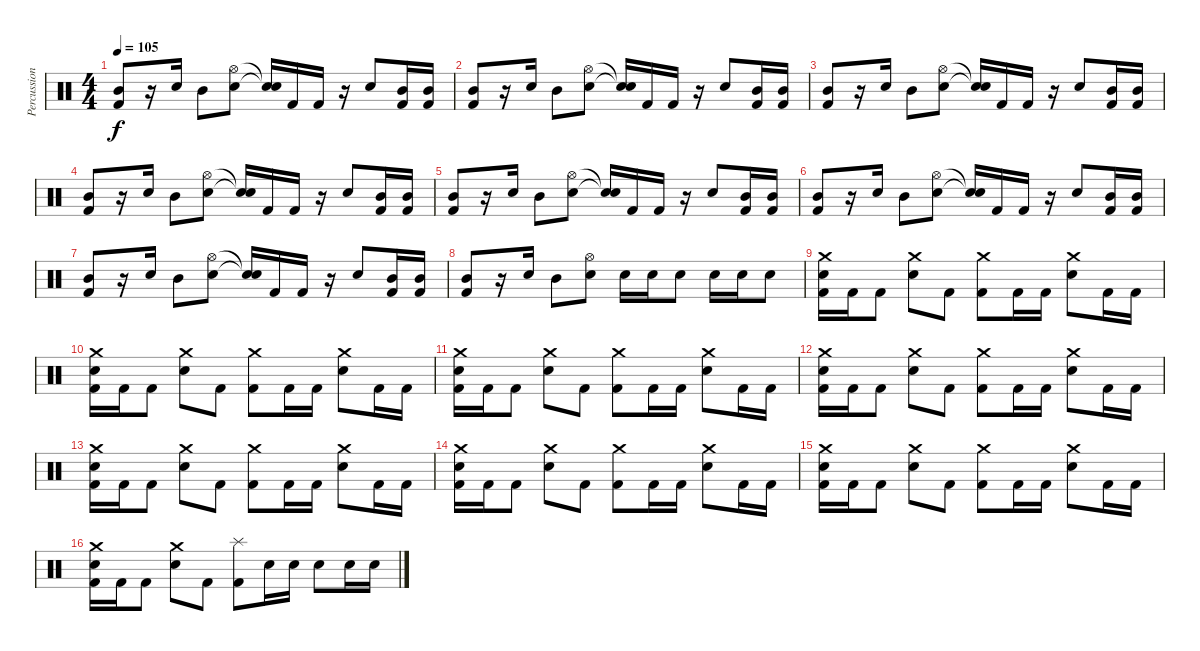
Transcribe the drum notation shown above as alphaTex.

\track ("Percussioni" "Percussion") {instrument percussion}
\staff {score}
\articulation defaults
\ts (4 4)
\tempo 105
\clef neutral
\ks c
("Mid Tom (hit)" "Kick (hit) 2").8{dy f} r.16 "Snare (hit) 2".16 "Mid Tom (hit)".8 ("Hi-Hat (open)" "Electric Snare (hit)").8 ("Snare (hit)"{t} "Snare (hit)"{t}).16 "Kick (hit) 2".16 "Kick (hit) 2".16 r.16 "Snare (hit) 2".8 ("Mid Tom (hit)" "Kick (hit) 2").16 ("Mid Tom (hit)" "Kick (hit) 2").16 |
("Mid Tom (hit)" "Kick (hit) 2").8 r.16 "Snare (hit) 2".16 "Mid Tom (hit)".8 ("Hi-Hat (open)" "Electric Snare (hit)").8 ("Snare (hit)"{t} "Snare (hit)"{t}).16 "Kick (hit) 2".16 "Kick (hit) 2".16 r.16 "Snare (hit) 2".8 ("Mid Tom (hit)" "Kick (hit) 2").16 ("Mid Tom (hit)" "Kick (hit) 2").16 |
("Mid Tom (hit)" "Kick (hit) 2").8 r.16 "Snare (hit) 2".16 "Mid Tom (hit)".8 ("Hi-Hat (open)" "Electric Snare (hit)").8 ("Snare (hit)"{t} "Snare (hit)"{t}).16 "Kick (hit) 2".16 "Kick (hit) 2".16 r.16 "Snare (hit) 2".8 ("Mid Tom (hit)" "Kick (hit) 2").16 ("Mid Tom (hit)" "Kick (hit) 2").16 |
("Mid Tom (hit)" "Kick (hit) 2").8 r.16 "Snare (hit) 2".16 "Mid Tom (hit)".8 ("Hi-Hat (open)" "Electric Snare (hit)").8 ("Snare (hit)"{t} "Snare (hit)"{t}).16 "Kick (hit) 2".16 "Kick (hit) 2".16 r.16 "Snare (hit) 2".8 ("Mid Tom (hit)" "Kick (hit) 2").16 ("Mid Tom (hit)" "Kick (hit) 2").16 |
("Mid Tom (hit)" "Kick (hit) 2").8 r.16 "Snare (hit) 2".16 "Mid Tom (hit)".8 ("Hi-Hat (open)" "Electric Snare (hit)").8 ("Snare (hit)"{t} "Snare (hit)"{t}).16 "Kick (hit) 2".16 "Kick (hit) 2".16 r.16 "Snare (hit) 2".8 ("Mid Tom (hit)" "Kick (hit) 2").16 ("Mid Tom (hit)" "Kick (hit) 2").16 |
("Mid Tom (hit)" "Kick (hit) 2").8 r.16 "Snare (hit) 2".16 "Mid Tom (hit)".8 ("Hi-Hat (open)" "Electric Snare (hit)").8 ("Snare (hit)"{t} "Snare (hit)"{t}).16 "Kick (hit) 2".16 "Kick (hit) 2".16 r.16 "Snare (hit) 2".8 ("Mid Tom (hit)" "Kick (hit) 2").16 ("Mid Tom (hit)" "Kick (hit) 2").16 |
("Mid Tom (hit)" "Kick (hit) 2").8 r.16 "Snare (hit) 2".16 "Mid Tom (hit)".8 ("Hi-Hat (open)" "Electric Snare (hit)").8 ("Snare (hit)"{t} "Snare (hit)"{t}).16 "Kick (hit) 2".16 "Kick (hit) 2".16 r.16 "Snare (hit) 2".8 ("Mid Tom (hit)" "Kick (hit) 2").16 ("Mid Tom (hit)" "Kick (hit) 2").16 |
("Mid Tom (hit)" "Kick (hit) 2").8 r.16 "Snare (hit) 2".16 "Mid Tom (hit)".8 ("Hi-Hat (open)" "Electric Snare (hit)").8 "Electric Snare (hit)".16 "Electric Snare (hit)".16 "Electric Snare (hit)".8 "Electric Snare (hit)".16 "Electric Snare (hit)".16 "Electric Snare (hit)".8 |
("Crash medium (hit)" "Electric Snare (hit)" "Kick (hit) 2").16 "Kick (hit) 2".16 "Kick (hit) 2".8 ("Crash medium (hit)" "Electric Snare (hit)").8 "Kick (hit) 2".8 ("Crash medium (hit)" "Kick (hit) 2").8 "Kick (hit) 2".16 "Kick (hit) 2".16 ("Crash medium (hit)" "Electric Snare (hit)").8 "Kick (hit) 2".16 "Kick (hit) 2".16 |
("Crash medium (hit)" "Electric Snare (hit)" "Kick (hit) 2").16 "Kick (hit) 2".16 "Kick (hit) 2".8 ("Crash medium (hit)" "Electric Snare (hit)").8 "Kick (hit) 2".8 ("Crash medium (hit)" "Kick (hit) 2").8 "Kick (hit) 2".16 "Kick (hit) 2".16 ("Crash medium (hit)" "Electric Snare (hit)").8 "Kick (hit) 2".16 "Kick (hit) 2".16 |
("Crash medium (hit)" "Electric Snare (hit)" "Kick (hit) 2").16 "Kick (hit) 2".16 "Kick (hit) 2".8 ("Crash medium (hit)" "Electric Snare (hit)").8 "Kick (hit) 2".8 ("Crash medium (hit)" "Kick (hit) 2").8 "Kick (hit) 2".16 "Kick (hit) 2".16 ("Crash medium (hit)" "Electric Snare (hit)").8 "Kick (hit) 2".16 "Kick (hit) 2".16 |
("Crash medium (hit)" "Electric Snare (hit)" "Kick (hit) 2").16 "Kick (hit) 2".16 "Kick (hit) 2".8 ("Crash medium (hit)" "Electric Snare (hit)").8 "Kick (hit) 2".8 ("Crash medium (hit)" "Kick (hit) 2").8 "Kick (hit) 2".16 "Kick (hit) 2".16 ("Crash medium (hit)" "Electric Snare (hit)").8 "Kick (hit) 2".16 "Kick (hit) 2".16 |
("Crash medium (hit)" "Electric Snare (hit)" "Kick (hit) 2").16 "Kick (hit) 2".16 "Kick (hit) 2".8 ("Crash medium (hit)" "Electric Snare (hit)").8 "Kick (hit) 2".8 ("Crash medium (hit)" "Kick (hit) 2").8 "Kick (hit) 2".16 "Kick (hit) 2".16 ("Crash medium (hit)" "Electric Snare (hit)").8 "Kick (hit) 2".16 "Kick (hit) 2".16 |
("Crash medium (hit)" "Electric Snare (hit)" "Kick (hit) 2").16 "Kick (hit) 2".16 "Kick (hit) 2".8 ("Crash medium (hit)" "Electric Snare (hit)").8 "Kick (hit) 2".8 ("Crash medium (hit)" "Kick (hit) 2").8 "Kick (hit) 2".16 "Kick (hit) 2".16 ("Crash medium (hit)" "Electric Snare (hit)").8 "Kick (hit) 2".16 "Kick (hit) 2".16 |
("Crash medium (hit)" "Electric Snare (hit)" "Kick (hit) 2").16 "Kick (hit) 2".16 "Kick (hit) 2".8 ("Crash medium (hit)" "Electric Snare (hit)").8 "Kick (hit) 2".8 ("Crash medium (hit)" "Kick (hit) 2").8 "Kick (hit) 2".16 "Kick (hit) 2".16 ("Crash medium (hit)" "Electric Snare (hit)").8 "Kick (hit) 2".16 "Kick (hit) 2".16 |
("Crash medium (hit)" "Electric Snare (hit)" "Kick (hit) 2").16 "Kick (hit) 2".16 "Kick (hit) 2".8 ("Crash medium (hit)" "Electric Snare (hit)").8 "Kick (hit) 2".8 ("Splash (hit)" "Kick (hit) 2").8 "Electric Snare (hit)".16 "Electric Snare (hit)".16 "Electric Snare (hit)".8 "Electric Snare (hit)".16 "Electric Snare (hit)".16
